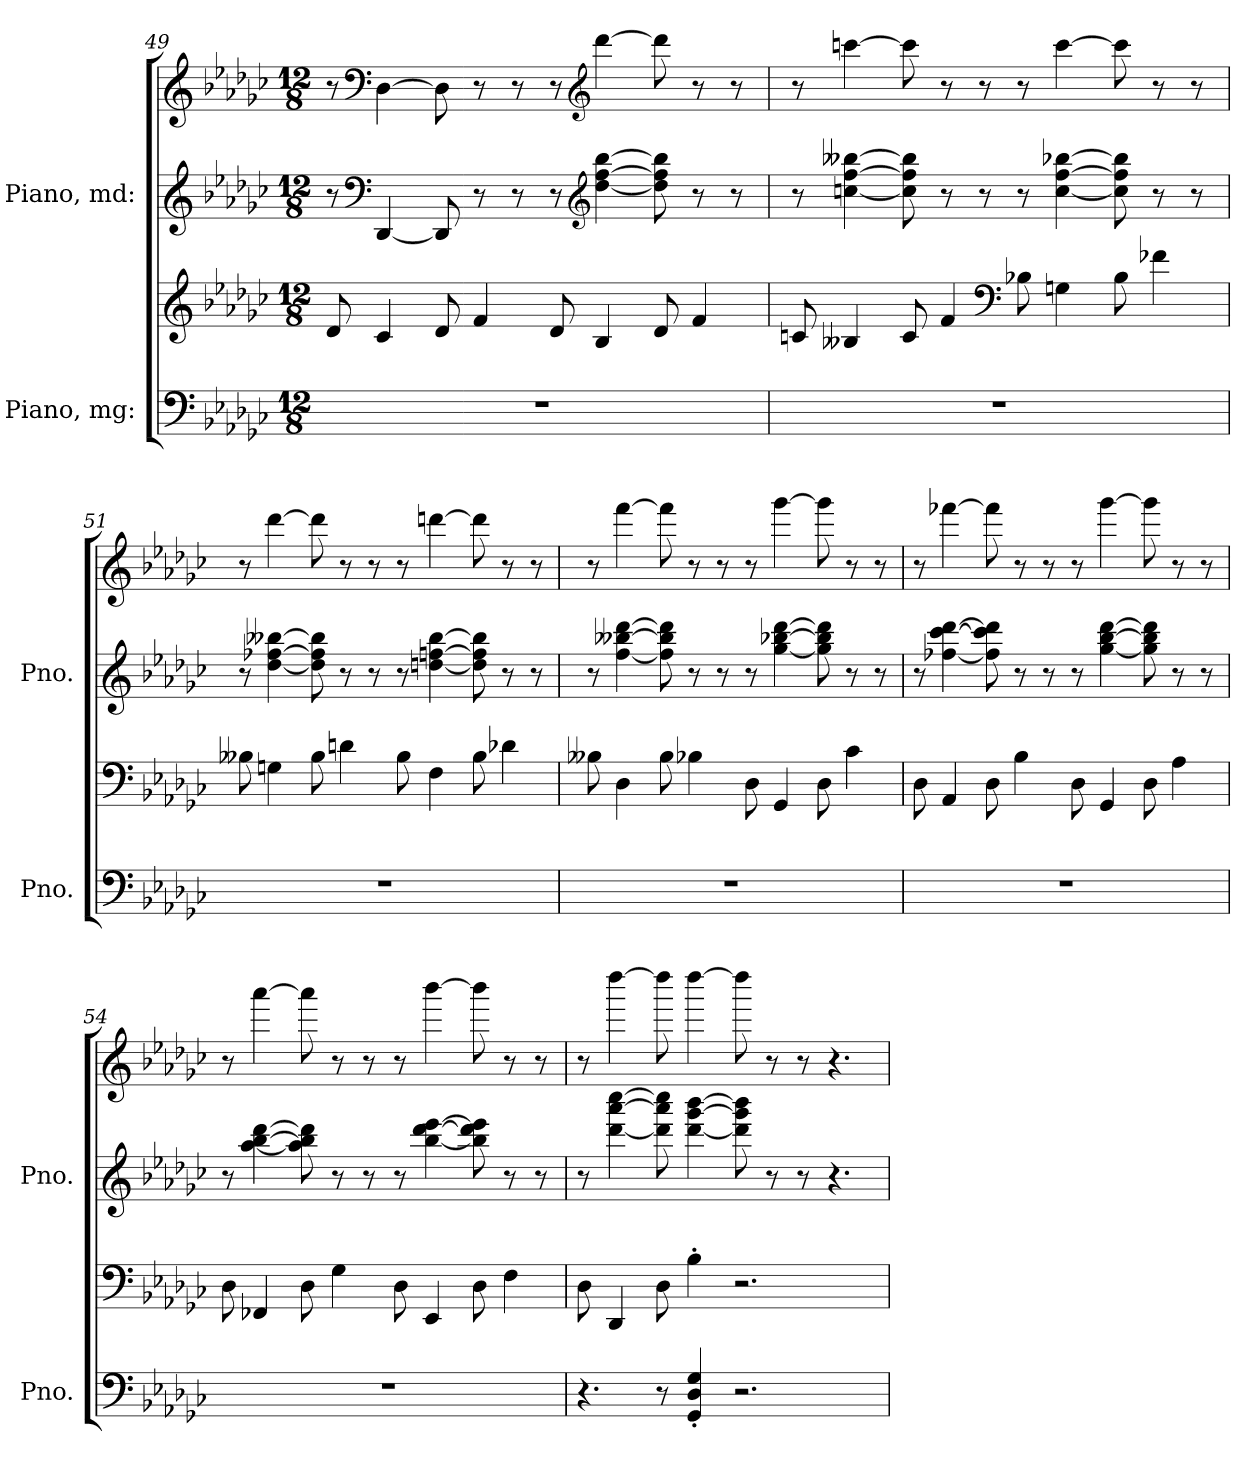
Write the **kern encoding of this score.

**kern	**kern	**kern	**kern
*part2	*part2	*part1	*part1
*staff4	*staff3	*staff2	*staff1
*I"Piano, mg:	*	*I"Piano, md:	*
*I'Pno.	*	*I'Pno.	*
*clefF4	*clefG2	*clefG2	*clefG2
*k[b-e-a-d-g-c-]	*k[b-e-a-d-g-c-]	*k[b-e-a-d-g-c-]	*k[b-e-a-d-g-c-]
*M12/8	*M12/8	*M12/8	*M12/8
=49	=49	=49	=49
1.r	8d-/	8r	8r
*	*	*clefF4	*clefF4
.	4c-/	[4DD-/	[4D-\
.	8d-/	8DD-/]	8D-\]
.	4f/	8r	8r
.	.	8r	8r
.	8d-/	8r	8r
*	*	*clefG2	*clefG2
.	4B-/	[4dd-\ [4ff\ [4bb-\	[4ddd-\
.	8d-/	8dd-\] 8ff\] 8bb-\]	8ddd-\]
.	4f/	8r	8r
.	.	8r	8r
!!LO:PB:g=z
=50	=50	=50	=50
1.r	8cn/	8r	8r
.	4B--X/	[4ccn\ [4ff\ [4bb--X\	[4cccn\
.	8c/	8cc\] 8ff\] 8bb--\]	8ccc\]
.	4f/	8r	8r
.	.	8r	8r
*	*clefF4	*	*
.	8B-X\	8r	8r
.	4Gn\	[4cc\ [4ff\ [4bb-X\	[4ccc\
.	8B-\	8cc\] 8ff\] 8bb-\]	8ccc\]
.	4f-X\	8r	8r
.	.	8r	8r
=51	=51	=51	=51
1.r	8B--X\	8r	8r
.	4Gn\	[4dd-\ [4ff-X\ [4bb--X\	[4ddd-\
.	8B--\	8dd-\] 8ff-\] 8bb--\]	8ddd-\]
.	4dn\	8r	8r
.	.	8r	8r
.	8B--\	8r	8r
.	4F\	[4ddn\ [4ffn\ [4bb--\	[4dddn\
.	8B--\	8dd\] 8ff\] 8bb--\]	8ddd\]
.	4d-X\	8r	8r
.	.	8r	8r
!!LO:LB:g=z
=52	=52	=52	=52
1.r	8B--X\	8r	8r
.	4D-\	[4ff\ [4bb--X\ [4ddd-\	[4fff\
.	8B--\	8ff\] 8bb--\] 8ddd-\]	8fff\]
.	4B-X\	8r	8r
.	.	8r	8r
.	8D-\	8r	8r
.	4GG-/	[4gg-\ [4bb-X\ [4ddd-\	[4ggg-\
.	8D-\	8gg-\] 8bb-\] 8ddd-\]	8ggg-\]
.	4c-\	8r	8r
.	.	8r	8r
=53	=53	=53	=53
1.r	8D-\	8r	8r
.	4AA-/	[4ff-X\ [4ccc-\ [4ddd-\	[4fff-X\
.	8D-\	8ff-\] 8ccc-\] 8ddd-\]	8fff-\]
.	4B-\	8r	8r
.	.	8r	8r
.	8D-\	8r	8r
.	4GG-/	[4gg-\ [4bb-\ [4ddd-\	[4ggg-\
.	8D-\	8gg-\] 8bb-\] 8ddd-\]	8ggg-\]
.	4A-\	8r	8r
.	.	8r	8r
=54	=54	=54	=54
1.r	8D-\	8r	8r
.	4FF-X/	[4aa-\ [4bb-\ [4ddd-\	[4aaa-\
.	8D-\	8aa-\] 8bb-\] 8ddd-\]	8aaa-\]
.	4G-\	8r	8r
.	.	8r	8r
.	8D-\	8r	8r
.	4EE-/	[4bb-\ [4ddd-\ [4eee-\	[4bbb-\
.	8D-\	8bb-\] 8ddd-\] 8eee-\]	8bbb-\]
.	4F\	8r	8r
.	.	8r	8r
!!LO:LB:g=z
=55	=55	=55	=55
4.r	8D-\	8r	8r
.	4DD-/	[4ddd-\ [4aaa-\ [4cccc-\	[4dddd-\
8r	8D-\	8ddd-\] 8aaa-\] 8cccc-\]	8dddd-\]
4GG-/' 4D-/' 4G-/'	4B-'\	[4ddd-\ [4ggg-\ [4bbb-\	[4dddd-\
2.r	2.r	8ddd-\] 8ggg-\] 8bbb-\]	8dddd-\]
.	.	8r	8r
.	.	8r	8r
.	.	4.r	4.r
=	=	=	=
*-	*-	*-	*-
